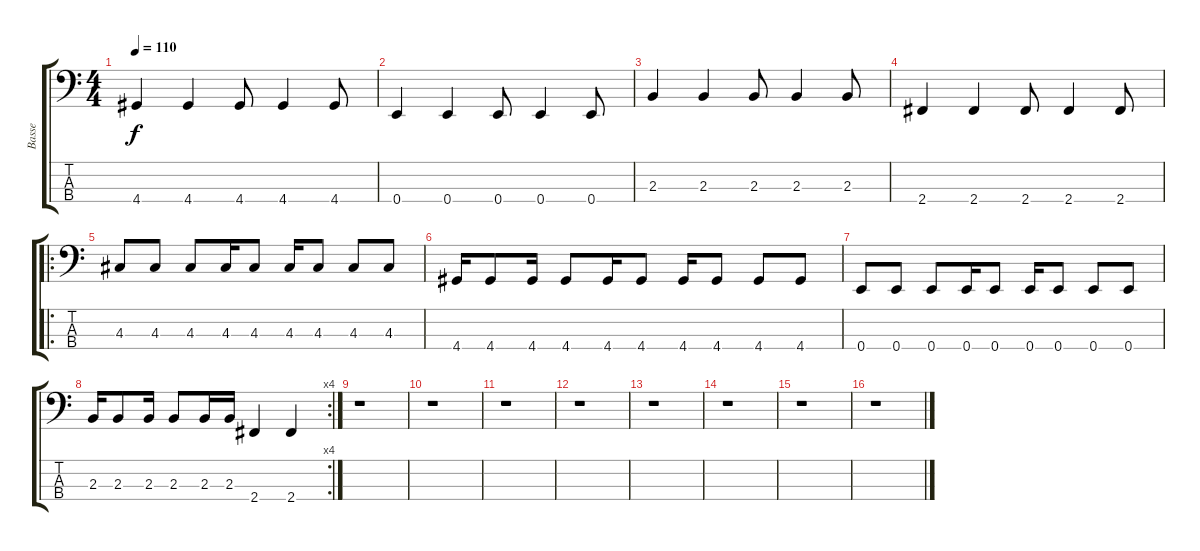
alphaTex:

\track ("Basse" "Basse") {instrument electricbassfinger}
\staff {score tabs}
\tuning (G2 D2 A1 E1) {hide}
\ts (4 4)
\tempo 110
\clef f4
\ks c
4.4.4{dy f} 4.4.4 4.4.8 4.4.4 4.4.8 |
0.4.4 0.4.4 0.4.8 0.4.4 0.4.8 |
2.3.4 2.3.4 2.3.8 2.3.4 2.3.8 |
2.4.4 2.4.4 2.4.8 2.4.4 2.4.8 |
\ro
4.3.8 4.3.8 4.3.8 4.3.16 4.3.8 4.3.16 4.3.8 4.3.8 4.3.8 |
4.4.16 4.4.8 4.4.16 4.4.8 4.4.16 4.4.8 4.4.16 4.4.8 4.4.8 4.4.8 |
0.4.8 0.4.8 0.4.8 0.4.16 0.4.8 0.4.16 0.4.8 0.4.8 0.4.8 |
\rc 4
2.3.16 2.3.8 2.3.16 2.3.8 2.3.16 2.3.16 2.4.4 2.4.4 |
r.1 |
r.1 |
r.1 |
r.1 |
r.1 |
r.1 |
r.1 |
r.1
